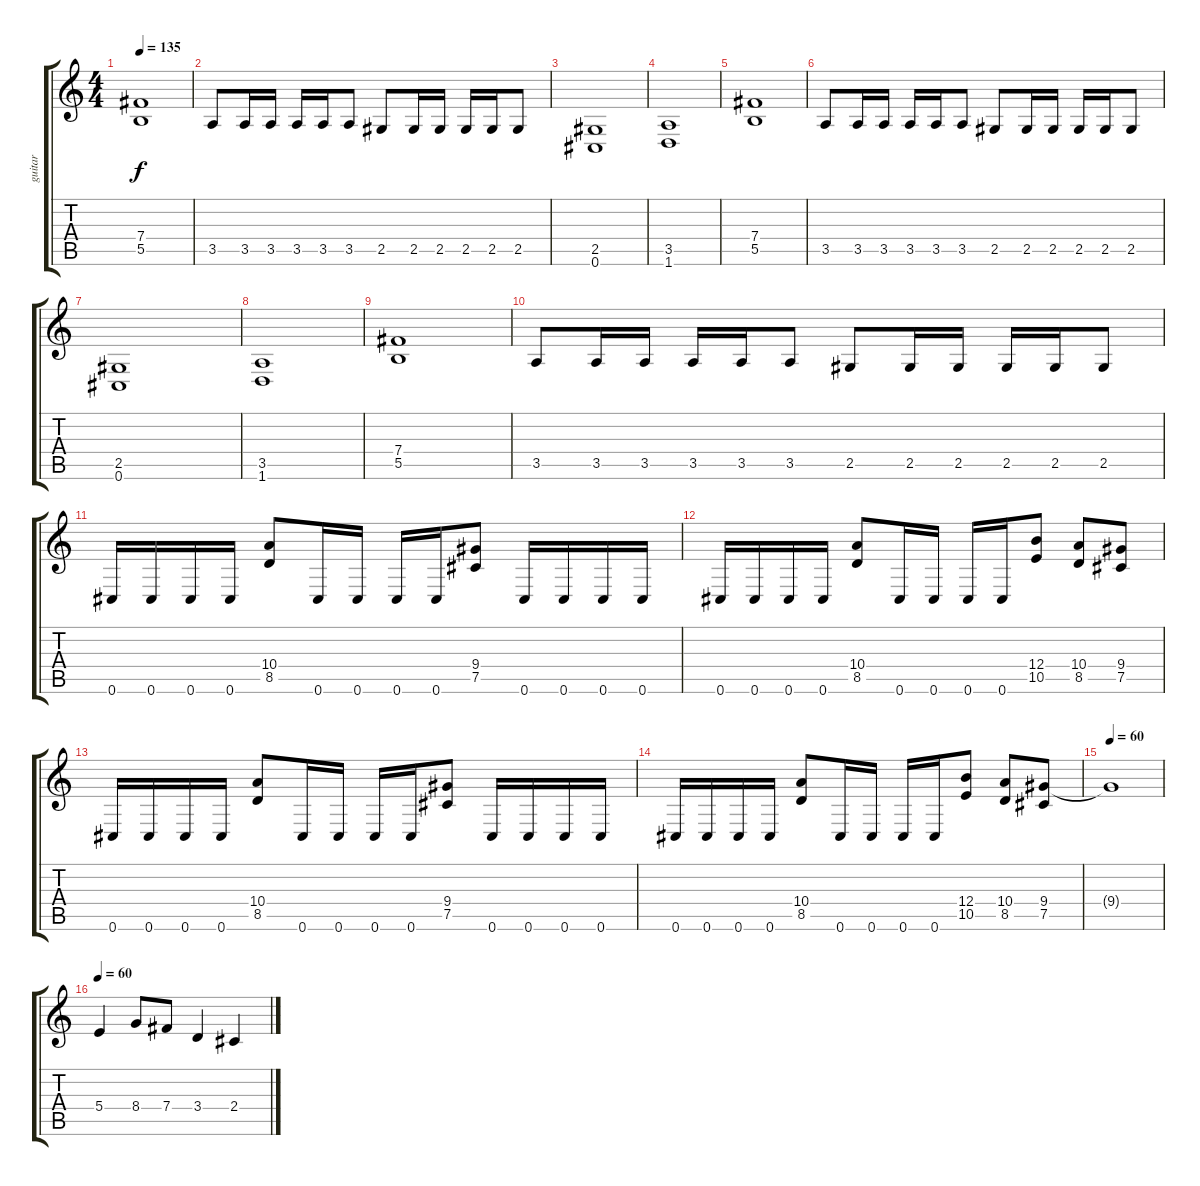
\track ("guitar" "guitar") {instrument distortionguitar}
\staff {score tabs}
\tuning (Db4 Ab3 E3 B2 Gb2 Db2) {hide}
\ts (4 4)
\tempo 135
\clef g2
\ks c
(7.4 5.5).1{dy f} |
3.5.8 3.5.16 3.5.16 3.5.16 3.5.16 3.5.8 2.5.8 2.5.16 2.5.16 2.5.16 2.5.16 2.5.8 |
(2.5 0.6).1 |
(3.5 1.6).1 |
(7.4 5.5).1 |
3.5.8 3.5.16 3.5.16 3.5.16 3.5.16 3.5.8 2.5.8 2.5.16 2.5.16 2.5.16 2.5.16 2.5.8 |
(2.5 0.6).1 |
(3.5 1.6).1 |
(7.4 5.5).1 |
3.5.8 3.5.16 3.5.16 3.5.16 3.5.16 3.5.8 2.5.8 2.5.16 2.5.16 2.5.16 2.5.16 2.5.8 |
0.6.16 0.6.16 0.6.16 0.6.16 (10.4 8.5).8 0.6.16 0.6.16 0.6.16 0.6.16 (9.4 7.5).8 0.6.16 0.6.16 0.6.16 0.6.16 |
0.6.16 0.6.16 0.6.16 0.6.16 (10.4 8.5).8 0.6.16 0.6.16 0.6.16 0.6.16 (12.4 10.5).8 (10.4 8.5).8 (9.4 7.5).8 |
0.6.16 0.6.16 0.6.16 0.6.16 (10.4 8.5).8 0.6.16 0.6.16 0.6.16 0.6.16 (9.4 7.5).8 0.6.16 0.6.16 0.6.16 0.6.16 |
0.6.16 0.6.16 0.6.16 0.6.16 (10.4 8.5).8 0.6.16 0.6.16 0.6.16 0.6.16 (12.4 10.5).8 (10.4 8.5).8 (9.4 7.5).8 |
\tempo 60
9.4{t}.1 |
\tempo 60
5.4.4{instrument electricguitarjazz} 8.4.8 7.4.8 3.4.4 2.4.4
